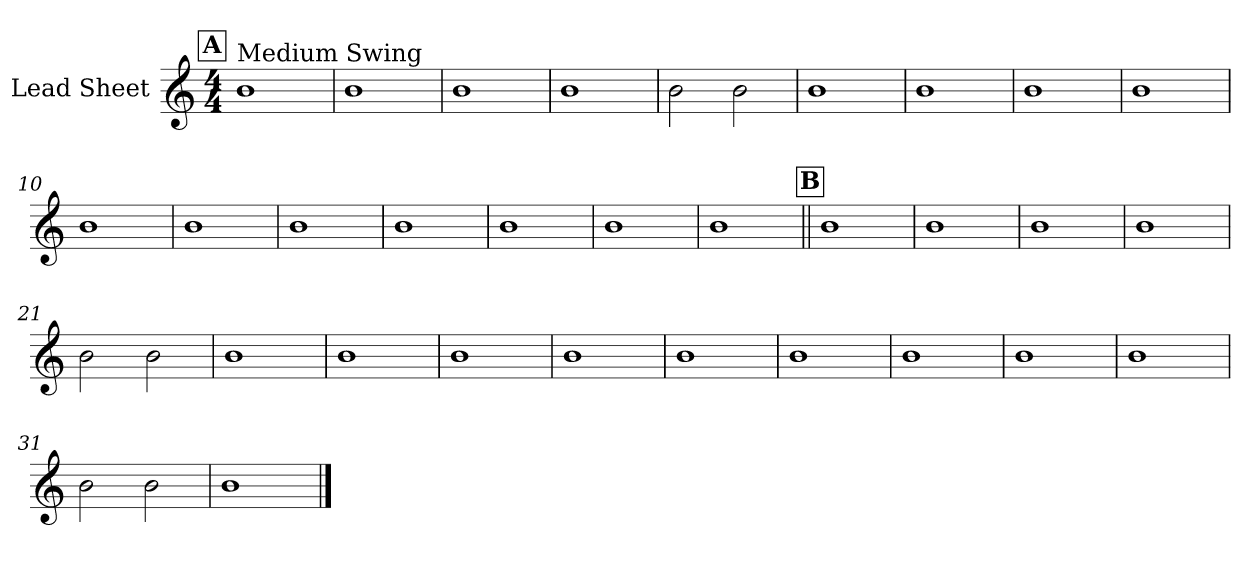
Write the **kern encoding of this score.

**kern
*part1
*staff1
*I"Lead Sheet
*clefG2
*k[]
*M4/4
!!LO:REH:place=s1:a:fs=14:t=A
=1
!LO:TX:a:t=Medium Swing
1b
=2
1b
=3
1b
=4
1b
!!LO:LB:g=z
=5
2b\
2b\
=6
1b
=7
1b
=8
1b
!!LO:LB:g=z
=9
1b
=10
1b
=11
1b
=12
1b
!!LO:LB:g=z
=13
1b
=14
1b
=15
1b
=16
1b
!!LO:LB:g=z
!!LO:REH:place=s1:a:fs=14:t=B
=17||
1b
=18
1b
=19
1b
=20
1b
!!LO:LB:g=z
=21
2b\
2b\
=22
1b
=23
1b
=24
1b
!!LO:LB:g=z
=25
1b
=26
1b
=27
1b
=28
1b
!!LO:LB:g=z
=29
1b
=30
1b
=31
2b\
2b\
=32
1b
==
*-
